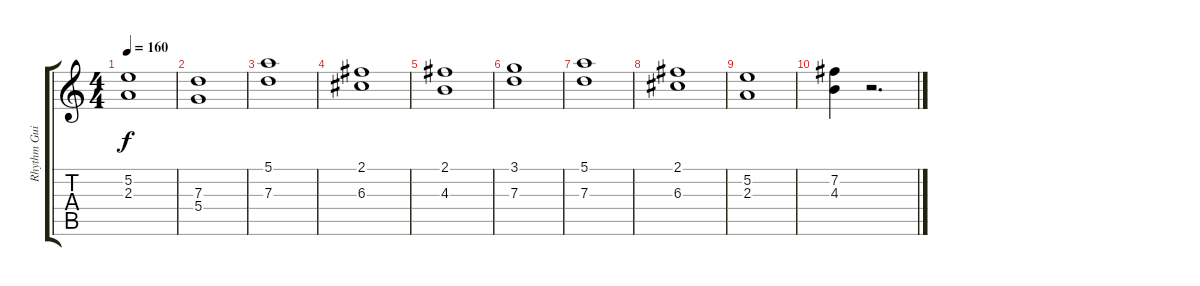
\track ("Rhythm Guitar" "Rhythm Gui") {instrument distortionguitar}
\staff {score tabs}
\tuning (E4 B3 G3 D3 A2 E2) {hide}
\ts (4 4)
\tempo 160
\clef g2
\ks c
(5.2 2.3).1{dy f} |
(7.3 5.4).1 |
(5.1 7.3).1 |
(2.1 6.3).1 |
(2.1 4.3).1 |
(3.1 7.3).1 |
(5.1 7.3).1 |
(2.1 6.3).1 |
(5.2 2.3).1 |
(7.2 4.3).4 r.2{d}
